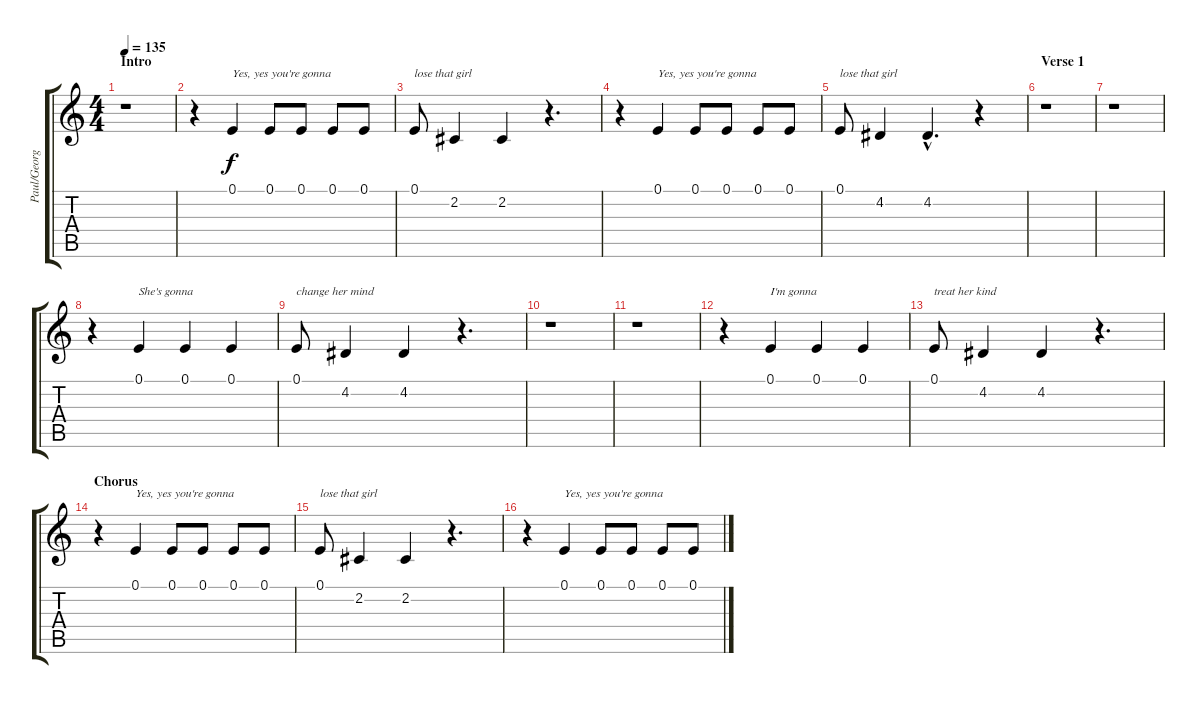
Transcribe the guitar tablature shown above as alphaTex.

\track ("Paul/George - Back Vocals" "Paul/Georg") {instrument clarinet}
\staff {score tabs}
\tuning (E4 B3 G3 D3 A2 E2) {hide}
\ts (4 4)
\section ("" "Intro")
\tempo 135
\clef g2
\ks c
r.1{dy f instrument clarinet} |
r.4 0.1.4{txt "Yes, yes you're gonna"} 0.1.8 0.1.8 0.1.8 0.1.8 |
0.1.8{txt "lose that girl"} 2.2.4 2.2.4 r.4{d} |
r.4 0.1.4{txt "Yes, yes you're gonna"} 0.1.8 0.1.8 0.1.8 0.1.8 |
0.1.8{txt "lose that girl"} 4.2.4 4.2{hac}.4{d} r.4 |
\section ("" "Verse 1")
r.1 |
r.1 |
r.4 0.1.4{txt "She's gonna"} 0.1.4 0.1.4 |
0.1.8{txt "change her mind"} 4.2.4 4.2.4 r.4{d} |
r.1 |
r.1 |
r.4 0.1.4{txt "I'm gonna"} 0.1.4 0.1.4 |
0.1.8{txt "treat her kind"} 4.2.4 4.2.4 r.4{d} |
\section ("" "Chorus")
r.4 0.1.4{txt "Yes, yes you're gonna"} 0.1.8 0.1.8 0.1.8 0.1.8 |
0.1.8{txt "lose that girl"} 2.2.4 2.2.4 r.4{d} |
r.4 0.1.4{txt "Yes, yes you're gonna"} 0.1.8 0.1.8 0.1.8 0.1.8
